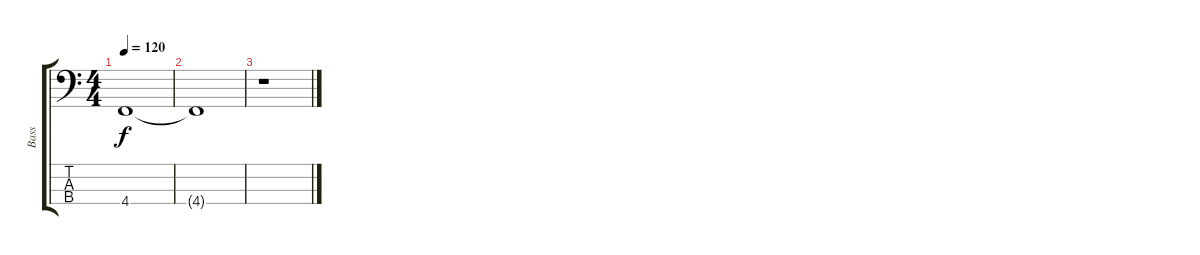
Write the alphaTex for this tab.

\track ("Bass" "Bass") {instrument electricbasspick}
\staff {score tabs}
\tuning (Gb2 Db2 Ab1 Db1) {hide}
\ts (4 4)
\tempo 120
\clef f4
\ks c
4.4.1{dy f} |
4.4{t}.1 |
r.1
